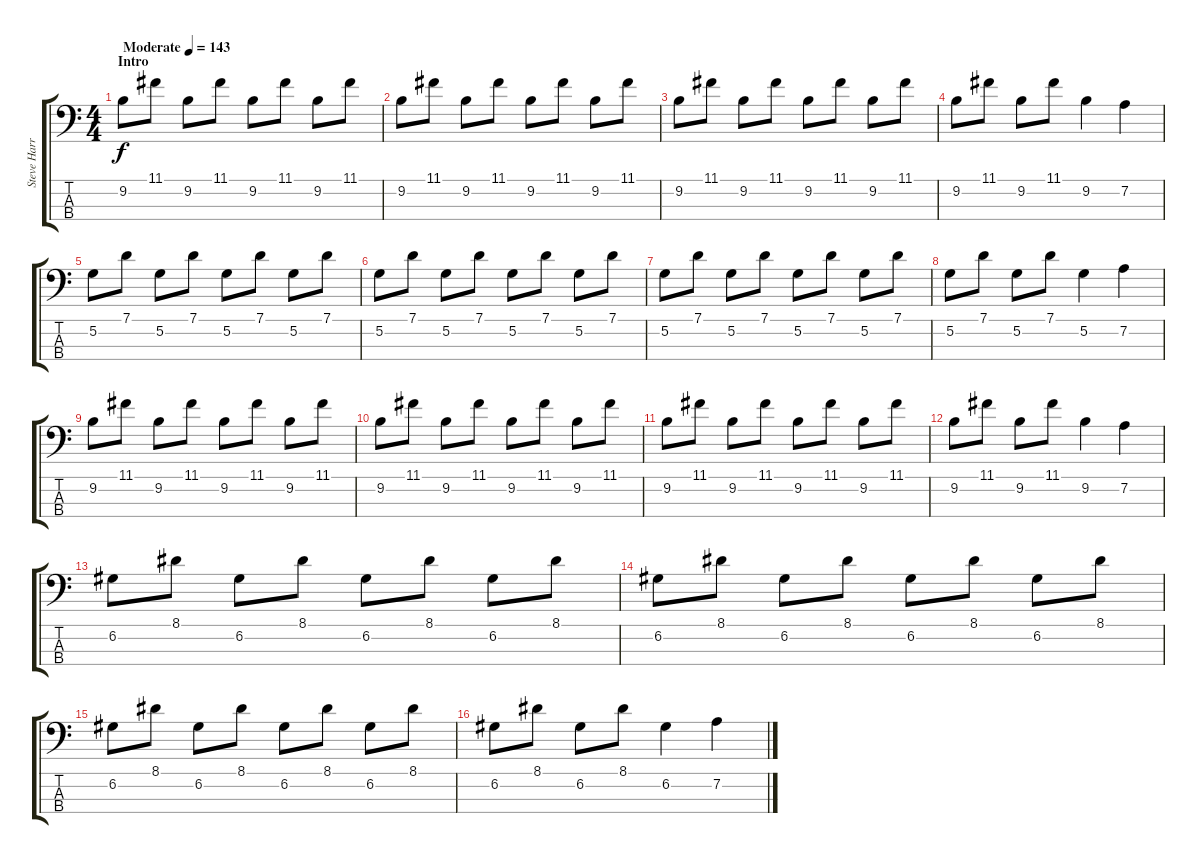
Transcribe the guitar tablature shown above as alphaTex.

\track ("Steve Harris" "Steve Harr") {instrument electricbassfinger}
\staff {score tabs}
\tuning (G2 D2 A1 E1) {hide}
\ts (4 4)
\section ("" "Intro")
\tempo (143 "Moderate")
\clef f4
\ks c
9.2.8{dy f instrument electricbassfinger} 11.1.8 9.2.8 11.1.8 9.2.8 11.1.8 9.2.8 11.1.8 |
9.2.8 11.1.8 9.2.8 11.1.8 9.2.8 11.1.8 9.2.8 11.1.8 |
9.2.8 11.1.8 9.2.8 11.1.8 9.2.8 11.1.8 9.2.8 11.1.8 |
9.2.8 11.1.8 9.2.8 11.1.8 9.2.4 7.2.4 |
5.2.8 7.1.8 5.2.8 7.1.8 5.2.8 7.1.8 5.2.8 7.1.8 |
5.2.8 7.1.8 5.2.8 7.1.8 5.2.8 7.1.8 5.2.8 7.1.8 |
5.2.8 7.1.8 5.2.8 7.1.8 5.2.8 7.1.8 5.2.8 7.1.8 |
5.2.8 7.1.8 5.2.8 7.1.8 5.2.4 7.2.4 |
9.2.8 11.1.8 9.2.8 11.1.8 9.2.8 11.1.8 9.2.8 11.1.8 |
9.2.8 11.1.8 9.2.8 11.1.8 9.2.8 11.1.8 9.2.8 11.1.8 |
9.2.8 11.1.8 9.2.8 11.1.8 9.2.8 11.1.8 9.2.8 11.1.8 |
9.2.8 11.1.8 9.2.8 11.1.8 9.2.4 7.2.4 |
6.2.8 8.1.8 6.2.8 8.1.8 6.2.8 8.1.8 6.2.8 8.1.8 |
6.2.8 8.1.8 6.2.8 8.1.8 6.2.8 8.1.8 6.2.8 8.1.8 |
6.2.8 8.1.8 6.2.8 8.1.8 6.2.8 8.1.8 6.2.8 8.1.8 |
6.2.8 8.1.8 6.2.8 8.1.8 6.2.4 7.2.4
